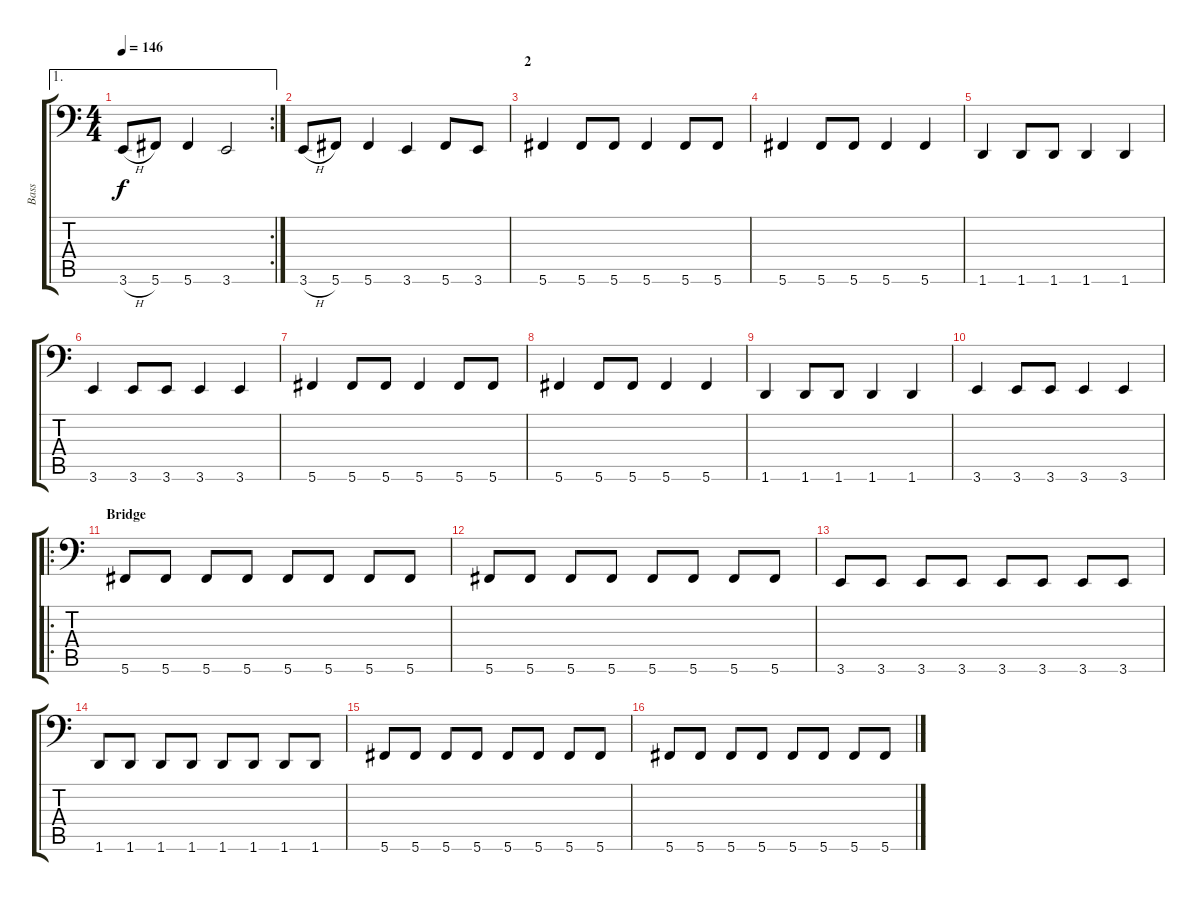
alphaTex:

\track ("Bass" "Bass") {instrument electricbassfinger}
\staff {score tabs}
\tuning (Db3 Ab2 E2 B1 Gb1 Db1) {hide}
\ae 1
\rc 2
\ts (4 4)
\tempo 146
\clef f4
\ks c
3.6{h}.8{dy f} 5.6.8 5.6.4 3.6.2 |
3.6{h}.8 5.6.8 5.6.4 3.6.4 5.6.8 3.6.8 |
\section ("" "2")
5.6.4 5.6.8 5.6.8 5.6.4 5.6.8 5.6.8 |
5.6.4 5.6.8 5.6.8 5.6.4 5.6.4 |
1.6.4 1.6.8 1.6.8 1.6.4 1.6.4 |
3.6.4 3.6.8 3.6.8 3.6.4 3.6.4 |
5.6.4 5.6.8 5.6.8 5.6.4 5.6.8 5.6.8 |
5.6.4 5.6.8 5.6.8 5.6.4 5.6.4 |
1.6.4 1.6.8 1.6.8 1.6.4 1.6.4 |
3.6.4 3.6.8 3.6.8 3.6.4 3.6.4 |
\ro
\section ("" "Bridge")
5.6.8 5.6.8 5.6.8 5.6.8 5.6.8 5.6.8 5.6.8 5.6.8 |
5.6.8 5.6.8 5.6.8 5.6.8 5.6.8 5.6.8 5.6.8 5.6.8 |
3.6.8 3.6.8 3.6.8 3.6.8 3.6.8 3.6.8 3.6.8 3.6.8 |
1.6.8 1.6.8 1.6.8 1.6.8 1.6.8 1.6.8 1.6.8 1.6.8 |
5.6.8 5.6.8 5.6.8 5.6.8 5.6.8 5.6.8 5.6.8 5.6.8 |
5.6.8 5.6.8 5.6.8 5.6.8 5.6.8 5.6.8 5.6.8 5.6.8
